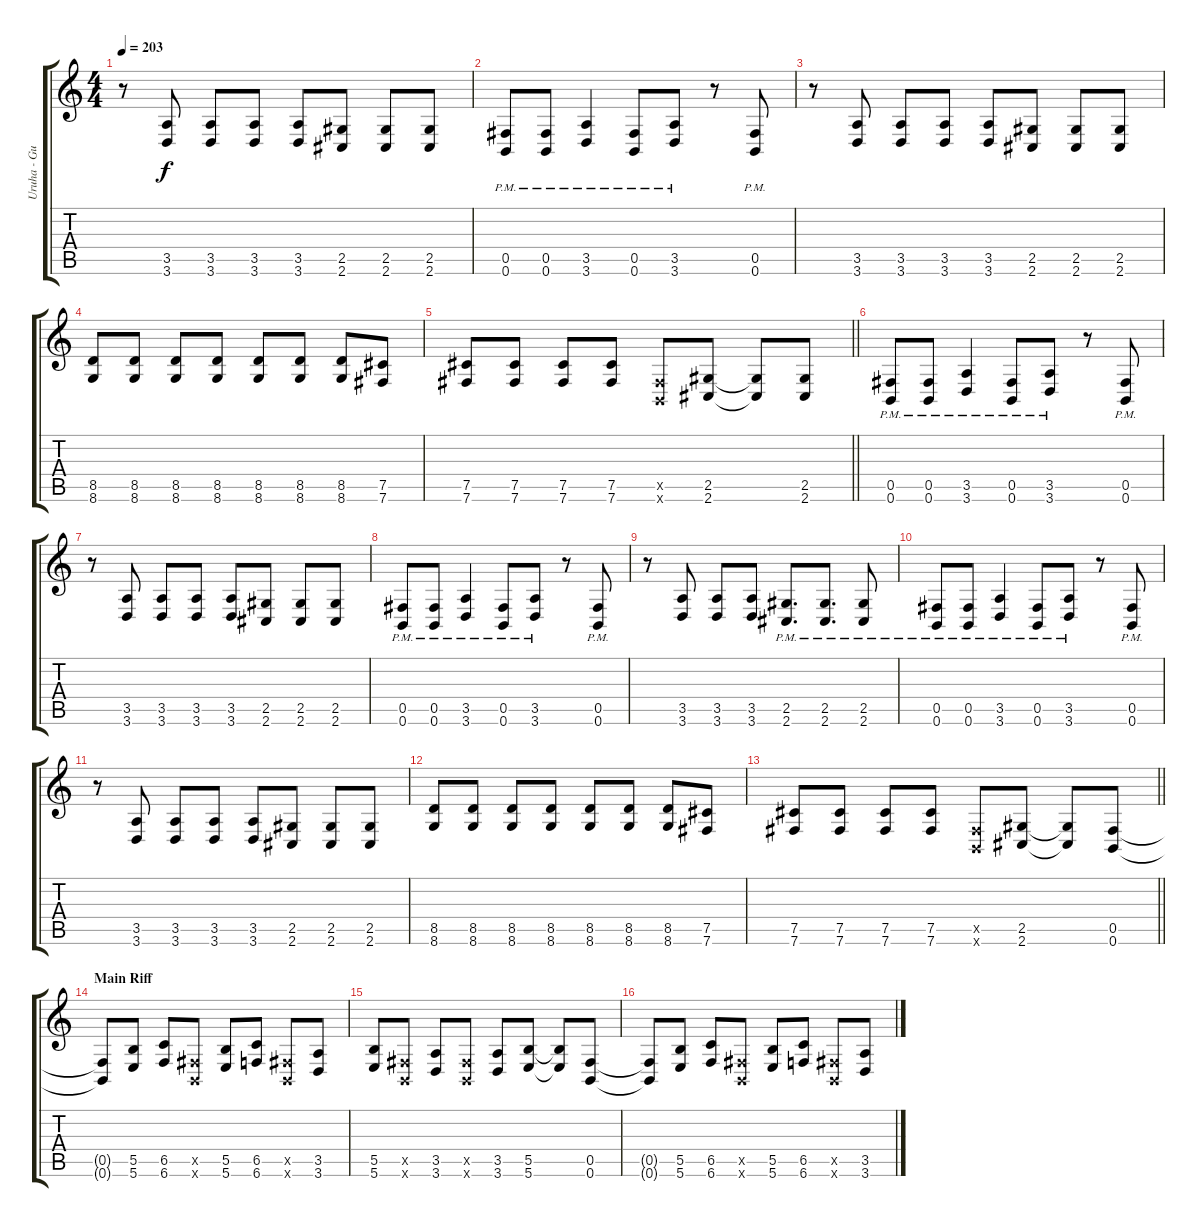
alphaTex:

\track ("Uruha - Guitar 1" "Uruha - Gu") {instrument distortionguitar}
\staff {score tabs}
\tuning (Db4 Ab3 E3 B2 Gb2 B1) {hide}
\ts (4 4)
\tempo 203
\clef g2
\ks c
r.8{dy f} (3.5 3.6).8 (3.5 3.6).8 (3.5 3.6).8 (3.5 3.6).8 (2.5 2.6).8 (2.5 2.6).8 (2.5 2.6).8 |
(0.5{pm} 0.6{pm}).8 (0.5{pm} 0.6{pm}).8 (3.5{pm} 3.6{pm}).4 (0.5{pm} 0.6{pm}).8 (3.5{pm} 3.6{pm}).8 r.8 (0.5{pm} 0.6{pm}).8 |
r.8 (3.5 3.6).8 (3.5 3.6).8 (3.5 3.6).8 (3.5 3.6).8 (2.5 2.6).8 (2.5 2.6).8 (2.5 2.6).8 |
(8.5 8.6).8 (8.5 8.6).8 (8.5 8.6).8 (8.5 8.6).8 (8.5 8.6).8 (8.5 8.6).8 (8.5 8.6).8 (7.5 7.6).8 |
\barLineRight lightlight
(7.5 7.6).8 (7.5 7.6).8 (7.5 7.6).8 (7.5 7.6).8 (0.5{x} 0.6{x}).8 (2.5 2.6).8 (2.5{t} 2.6{t}).8 (2.5 2.6).8 |
\section ("" "")
(0.5{pm} 0.6{pm}).8 (0.5{pm} 0.6{pm}).8 (3.5{pm} 3.6{pm}).4 (0.5{pm} 0.6{pm}).8 (3.5{pm} 3.6{pm}).8 r.8 (0.5{pm} 0.6{pm}).8 |
r.8 (3.5 3.6).8 (3.5 3.6).8 (3.5 3.6).8 (3.5 3.6).8 (2.5 2.6).8 (2.5 2.6).8 (2.5 2.6).8 |
(0.5{pm} 0.6{pm}).8 (0.5{pm} 0.6{pm}).8 (3.5{pm} 3.6{pm}).4 (0.5{pm} 0.6{pm}).8 (3.5{pm} 3.6{pm}).8 r.8 (0.5{pm} 0.6{pm}).8 |
r.8 (3.5 3.6).8 (3.5 3.6).8 (3.5 3.6).8 (2.5{pm} 2.6{pm}).8{d} (2.5{pm} 2.6{pm}).8{d} (2.5{pm} 2.6{pm}).8 |
(0.5{pm} 0.6{pm}).8 (0.5{pm} 0.6{pm}).8 (3.5{pm} 3.6{pm}).4 (0.5{pm} 0.6{pm}).8 (3.5{pm} 3.6{pm}).8 r.8 (0.5{pm} 0.6{pm}).8 |
r.8 (3.5 3.6).8 (3.5 3.6).8 (3.5 3.6).8 (3.5 3.6).8 (2.5 2.6).8 (2.5 2.6).8 (2.5 2.6).8 |
(8.5 8.6).8 (8.5 8.6).8 (8.5 8.6).8 (8.5 8.6).8 (8.5 8.6).8 (8.5 8.6).8 (8.5 8.6).8 (7.5 7.6).8 |
\barLineRight lightlight
(7.5 7.6).8 (7.5 7.6).8 (7.5 7.6).8 (7.5 7.6).8 (0.5{x} 0.6{x}).8 (2.5 2.6).8 (2.5{t} 2.6{t}).8 (0.5 0.6).8 |
\section ("" "Main Riff")
(0.5{t} 0.6{t}).8 (5.5 5.6).8 (6.5 6.6).8 (0.5{x} 0.6{x}).8 (5.5 5.6).8 (6.5 6.6).8 (0.5{x} 0.6{x}).8 (3.5 3.6).8 |
(5.5 5.6).8 (0.5{x} 0.6{x}).8 (3.5 3.6).8 (0.5{x} 0.6{x}).8 (3.5 3.6).8 (5.5 5.6).8 (5.5{t} 5.6{t}).8 (0.5 0.6).8 |
(0.5{t} 0.6{t}).8 (5.5 5.6).8 (6.5 6.6).8 (0.5{x} 0.6{x}).8 (5.5 5.6).8 (6.5 6.6).8 (0.5{x} 0.6{x}).8 (3.5 3.6).8
